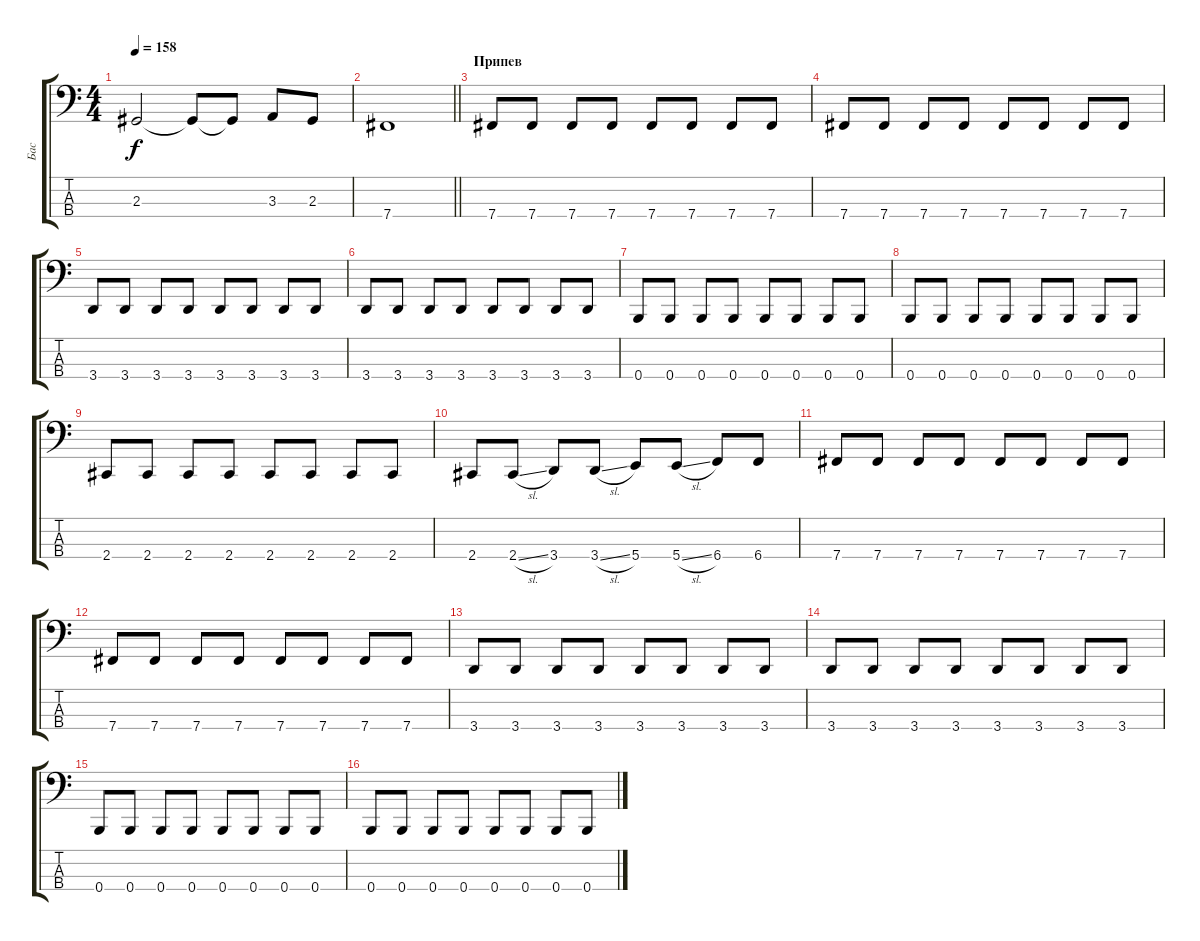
\track ("Бас" "Бас") {instrument electricbasspick}
\staff {score tabs}
\tuning (E2 B1 Gb1 B0) {hide}
\ts (4 4)
\tempo 158
\clef f4
\ks c
2.3.2{dy f} 2.3{t}.8 2.3{t}.8 3.3.8 2.3.8 |
\barLineRight lightlight
7.4.1 |
\section ("" "Припев")
7.4.8 7.4.8 7.4.8 7.4.8 7.4.8 7.4.8 7.4.8 7.4.8 |
7.4.8 7.4.8 7.4.8 7.4.8 7.4.8 7.4.8 7.4.8 7.4.8 |
3.4.8 3.4.8 3.4.8 3.4.8 3.4.8 3.4.8 3.4.8 3.4.8 |
3.4.8 3.4.8 3.4.8 3.4.8 3.4.8 3.4.8 3.4.8 3.4.8 |
0.4.8 0.4.8 0.4.8 0.4.8 0.4.8 0.4.8 0.4.8 0.4.8 |
0.4.8 0.4.8 0.4.8 0.4.8 0.4.8 0.4.8 0.4.8 0.4.8 |
2.4.8 2.4.8 2.4.8 2.4.8 2.4.8 2.4.8 2.4.8 2.4.8 |
2.4.8 2.4{sl}.8 3.4.8 3.4{sl}.8 5.4.8 5.4{sl}.8 6.4.8 6.4.8 |
7.4.8 7.4.8 7.4.8 7.4.8 7.4.8 7.4.8 7.4.8 7.4.8 |
7.4.8 7.4.8 7.4.8 7.4.8 7.4.8 7.4.8 7.4.8 7.4.8 |
3.4.8 3.4.8 3.4.8 3.4.8 3.4.8 3.4.8 3.4.8 3.4.8 |
3.4.8 3.4.8 3.4.8 3.4.8 3.4.8 3.4.8 3.4.8 3.4.8 |
0.4.8 0.4.8 0.4.8 0.4.8 0.4.8 0.4.8 0.4.8 0.4.8 |
0.4.8 0.4.8 0.4.8 0.4.8 0.4.8 0.4.8 0.4.8 0.4.8
